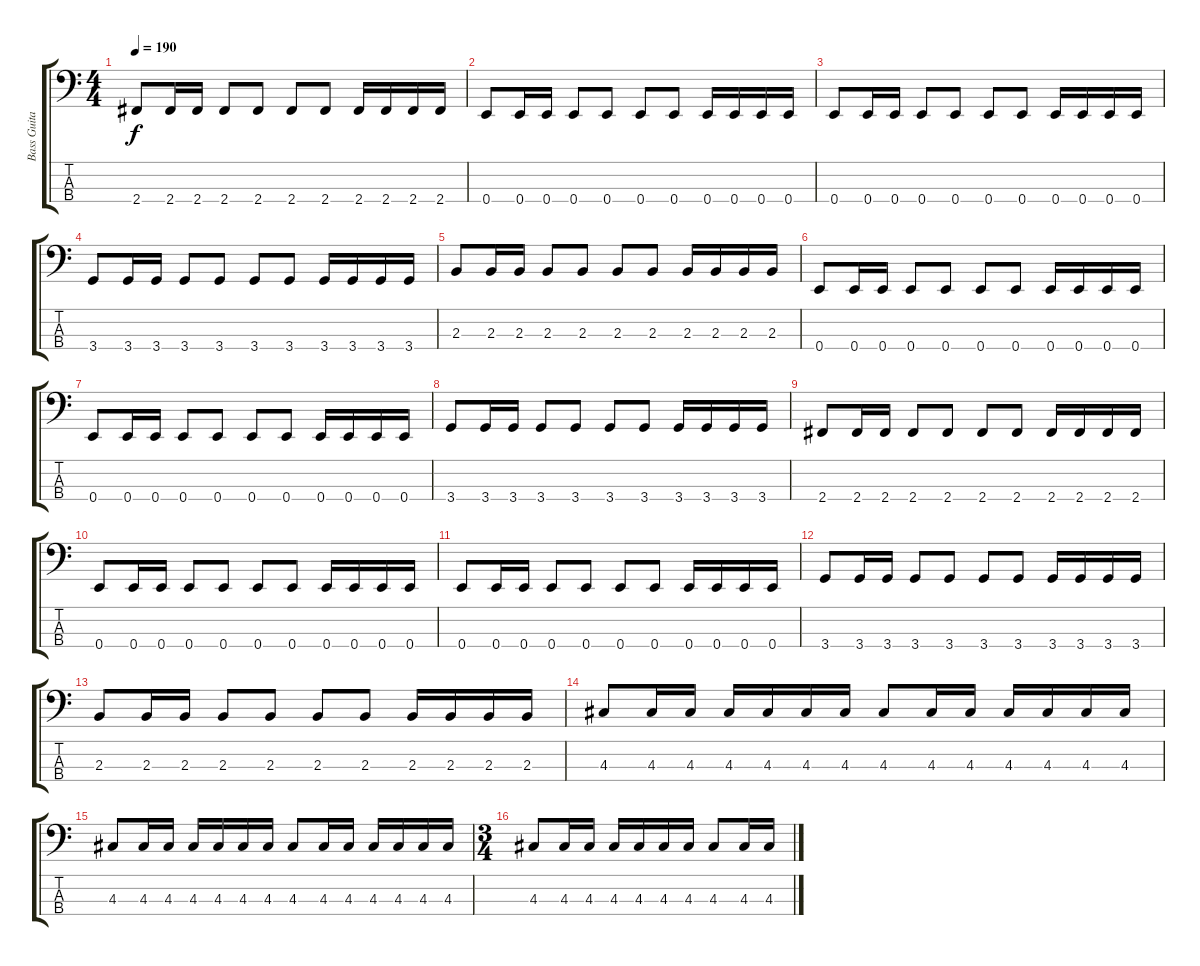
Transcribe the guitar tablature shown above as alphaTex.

\track ("Bass Guitar" "Bass Guita") {instrument electricbassfinger}
\staff {score tabs}
\tuning (G2 D2 A1 E1) {hide}
\ts (4 4)
\tempo 190
\clef f4
\ks c
2.4.8{dy f} 2.4.16 2.4.16 2.4.8 2.4.8 2.4.8 2.4.8 2.4.16 2.4.16 2.4.16 2.4.16 |
0.4.8 0.4.16 0.4.16 0.4.8 0.4.8 0.4.8 0.4.8 0.4.16 0.4.16 0.4.16 0.4.16 |
0.4.8 0.4.16 0.4.16 0.4.8 0.4.8 0.4.8 0.4.8 0.4.16 0.4.16 0.4.16 0.4.16 |
3.4.8 3.4.16 3.4.16 3.4.8 3.4.8 3.4.8 3.4.8 3.4.16 3.4.16 3.4.16 3.4.16 |
2.3.8 2.3.16 2.3.16 2.3.8 2.3.8 2.3.8 2.3.8 2.3.16 2.3.16 2.3.16 2.3.16 |
0.4.8 0.4.16 0.4.16 0.4.8 0.4.8 0.4.8 0.4.8 0.4.16 0.4.16 0.4.16 0.4.16 |
0.4.8 0.4.16 0.4.16 0.4.8 0.4.8 0.4.8 0.4.8 0.4.16 0.4.16 0.4.16 0.4.16 |
3.4.8 3.4.16 3.4.16 3.4.8 3.4.8 3.4.8 3.4.8 3.4.16 3.4.16 3.4.16 3.4.16 |
2.4.8 2.4.16 2.4.16 2.4.8 2.4.8 2.4.8 2.4.8 2.4.16 2.4.16 2.4.16 2.4.16 |
0.4.8 0.4.16 0.4.16 0.4.8 0.4.8 0.4.8 0.4.8 0.4.16 0.4.16 0.4.16 0.4.16 |
0.4.8 0.4.16 0.4.16 0.4.8 0.4.8 0.4.8 0.4.8 0.4.16 0.4.16 0.4.16 0.4.16 |
3.4.8 3.4.16 3.4.16 3.4.8 3.4.8 3.4.8 3.4.8 3.4.16 3.4.16 3.4.16 3.4.16 |
2.3.8 2.3.16 2.3.16 2.3.8 2.3.8 2.3.8 2.3.8 2.3.16 2.3.16 2.3.16 2.3.16 |
4.3.8 4.3.16 4.3.16 4.3.16 4.3.16 4.3.16 4.3.16 4.3.8 4.3.16 4.3.16 4.3.16 4.3.16 4.3.16 4.3.16 |
4.3.8 4.3.16 4.3.16 4.3.16 4.3.16 4.3.16 4.3.16 4.3.8 4.3.16 4.3.16 4.3.16 4.3.16 4.3.16 4.3.16 |
\ts (3 4)
4.3.8 4.3.16 4.3.16 4.3.16 4.3.16 4.3.16 4.3.16 4.3.8 4.3.16 4.3.16
